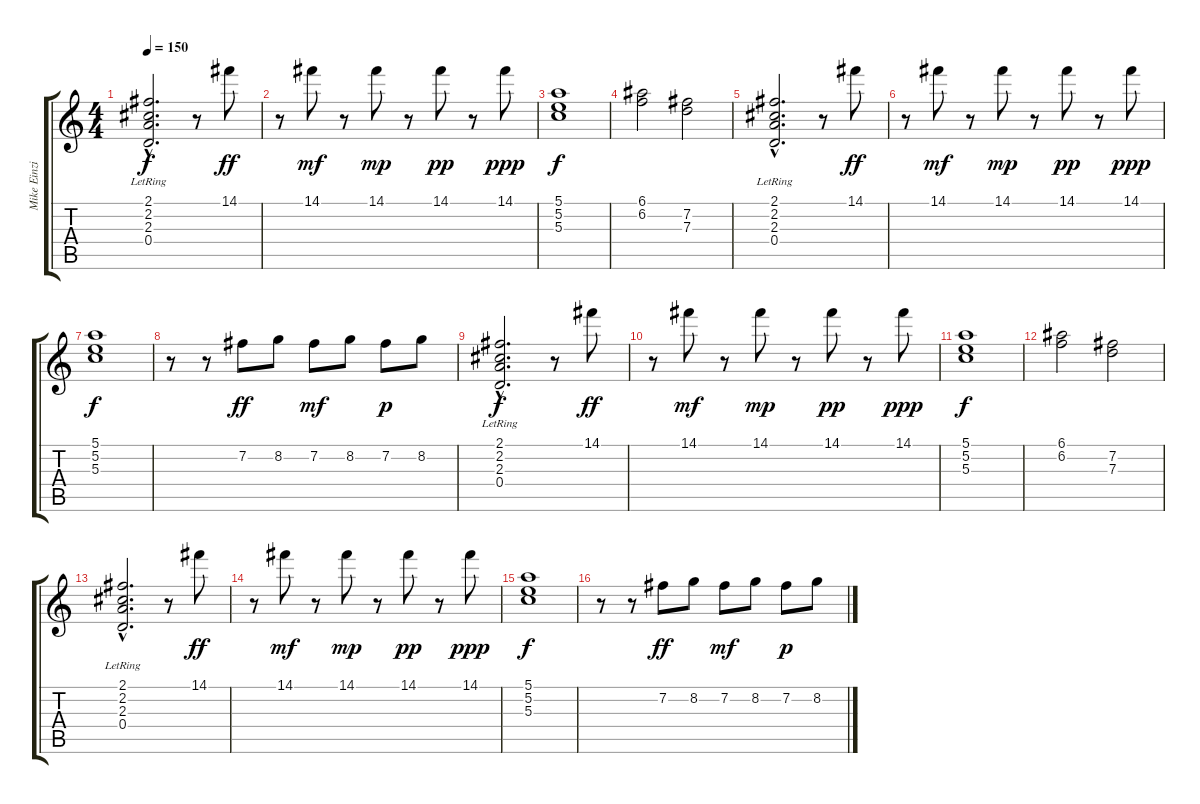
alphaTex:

\track ("Mike Einziger" "Mike Einzi") {instrument electricguitarjazz}
\staff {score tabs}
\tuning (E4 B3 G3 D3 A2 D2) {hide}
\ts (4 4)
\tempo 150
\clef g2
\ks c
(2.1{hac lr} 2.2{hac lr} 2.3{hac lr} 0.4{hac lr}).2{d dy f} r.8 14.1.8{dy ff} |
r.8 14.1.8{dy mf} r.8 14.1.8{dy mp} r.8 14.1.8{dy pp} r.8 14.1.8{dy ppp} |
(5.1 5.2 5.3).1{dy f} |
(6.1 6.2).2 (7.2 7.3).2 |
(2.1{hac lr} 2.2{hac lr} 2.3{hac lr} 0.4{hac lr}).2{d} r.8 14.1.8{dy ff} |
r.8 14.1.8{dy mf} r.8 14.1.8{dy mp} r.8 14.1.8{dy pp} r.8 14.1.8{dy ppp} |
(5.1 5.2 5.3).1{dy f} |
r.8 r.8 7.2.8{dy ff} 8.2.8 7.2.8{dy mf} 8.2.8 7.2.8{dy p} 8.2.8 |
(2.1{hac lr} 2.2{hac lr} 2.3{hac lr} 0.4{hac lr}).2{d dy f} r.8 14.1.8{dy ff} |
r.8 14.1.8{dy mf} r.8 14.1.8{dy mp} r.8 14.1.8{dy pp} r.8 14.1.8{dy ppp} |
(5.1 5.2 5.3).1{dy f} |
(6.1 6.2).2 (7.2 7.3).2 |
(2.1{hac lr} 2.2{hac lr} 2.3{hac lr} 0.4{hac lr}).2{d} r.8 14.1.8{dy ff} |
r.8 14.1.8{dy mf} r.8 14.1.8{dy mp} r.8 14.1.8{dy pp} r.8 14.1.8{dy ppp} |
(5.1 5.2 5.3).1{dy f} |
r.8 r.8 7.2.8{dy ff} 8.2.8 7.2.8{dy mf} 8.2.8 7.2.8{dy p} 8.2.8
